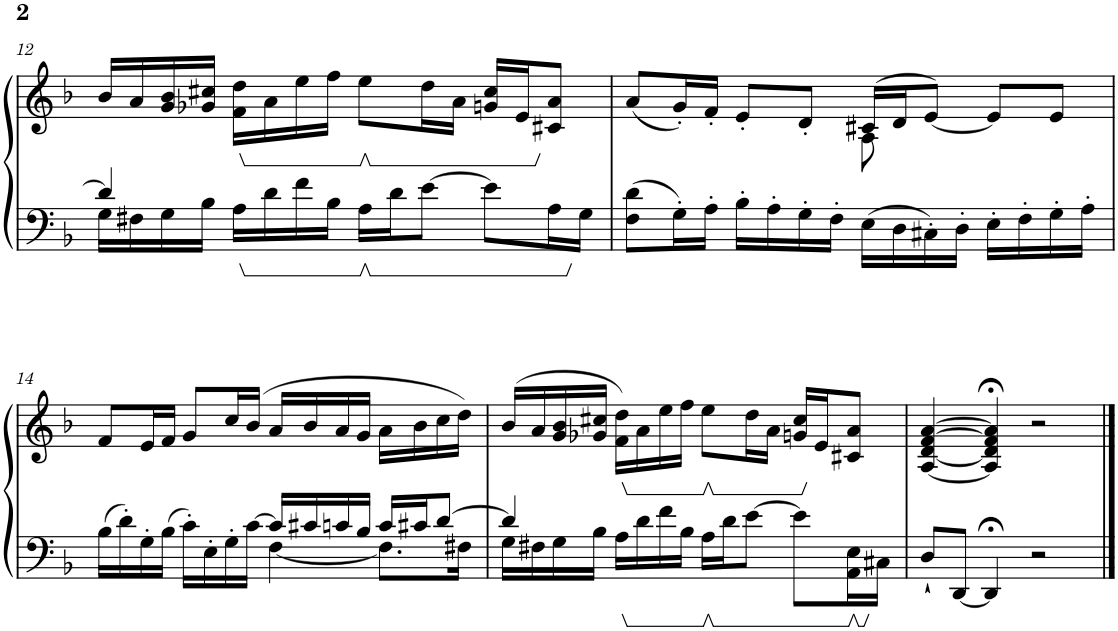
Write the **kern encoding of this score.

**kern	**kern
*part1	*part1
*staff2	*staff1
*I"Piano	*
*I'Pno.	*
!!LO:PB:g=z
*clefF4	*clefG2
*k[b-]	*k[b-]
*M4/4	*M4/4
=12	=12
*^	*
4d/]	16G\LL	16b-/LL
.	16F#X\	16a/
.	16G\	16g/ 16b-/
.	16B-\JJ	16g-X/ 16cc#X/JJ
16A\LL	2.ryy	16f\ 16dd\LL
16d\	.	16a\
16f\	.	16ee\
16B-\JJ	.	16ff\JJ
16A\LL	.	8ee\L
16d\J	.	.
[8e\J	.	16dd\L
.	.	16a\JJ
8e\L]	.	16gn/ 16cc#/LL
.	.	16e/J
16A\L	.	8c#X/ 8a/J
16G\JJ	.	.
*v	*v	*
=13	=13
*	*^
8F\ 8d\L	(8a/L	2ryy
16G'\L	16g'/L)	.
16A'\JJ	16f'/JJ	.
16B-'\LL	8e'/L	.
16A'\	.	.
16G'\	8d'/J	.
16F'\JJ	.	.
16E\LL	(16c#X/LL	8A\
16D\	16d/J	.
16C#X'\	[8e/J)	4.ryy
16D'\JJ	.	.
16E'\LL	8e/L]	.
16F'\	.	.
16G'\	8e/J	.
16A'\JJ	.	.
*	*v	*v
!!LO:LB:g=z
=14	=14
*^	*
16B-\LL	2ryy	8f/L
16d'\	.	.
16G'\	.	16e/L
16B-\JJ	.	16f/JJ
16c'\LL	.	8g/L
16E'\	.	.
16G'\	.	16cc/L
[16c\JJ	.	(16b-/JJ
16c/LL]	[4F\	16a/LL
16c#X/	.	16b-/
16cn/	.	16a/
16B-/JJ	.	16g/JJ
16c/LL	8.F\L]	16a\LL
16c#X/J	.	16b-\
[8d/J	.	16cc\
.	16F#X\Jk	16dd\JJ)
=15	=15	=15
4d/]	16G\LL	(16b-/LL
.	16F#X\	16a/
.	16G\	16g/ 16b-/
.	16B-\JJ	16g-X/ 16cc#X/JJ
16A\LL	2.ryy	16f\ 16dd\LL)
16d\	.	16a\
16f\	.	16ee\
16B-\JJ	.	16ff\JJ
16A\LL	.	8ee\L
16d\J	.	.
[8e\J	.	16dd\L
.	.	16a\JJ
8e\L]	.	16gn/ 16cc#/LL
.	.	16e/J
16AA\ 16E\L	.	8c#X/ 8a/J
16C#X\JJ	.	.
*v	*v	*
=16	=16
8D`/L	[4A/ [4d/ [4f/ [4a/
[8DD/J	.
4DD;</]	4A/];< 4d/];< 4f/];< 4a/];<
2r	2r
==	==
*-	*-
